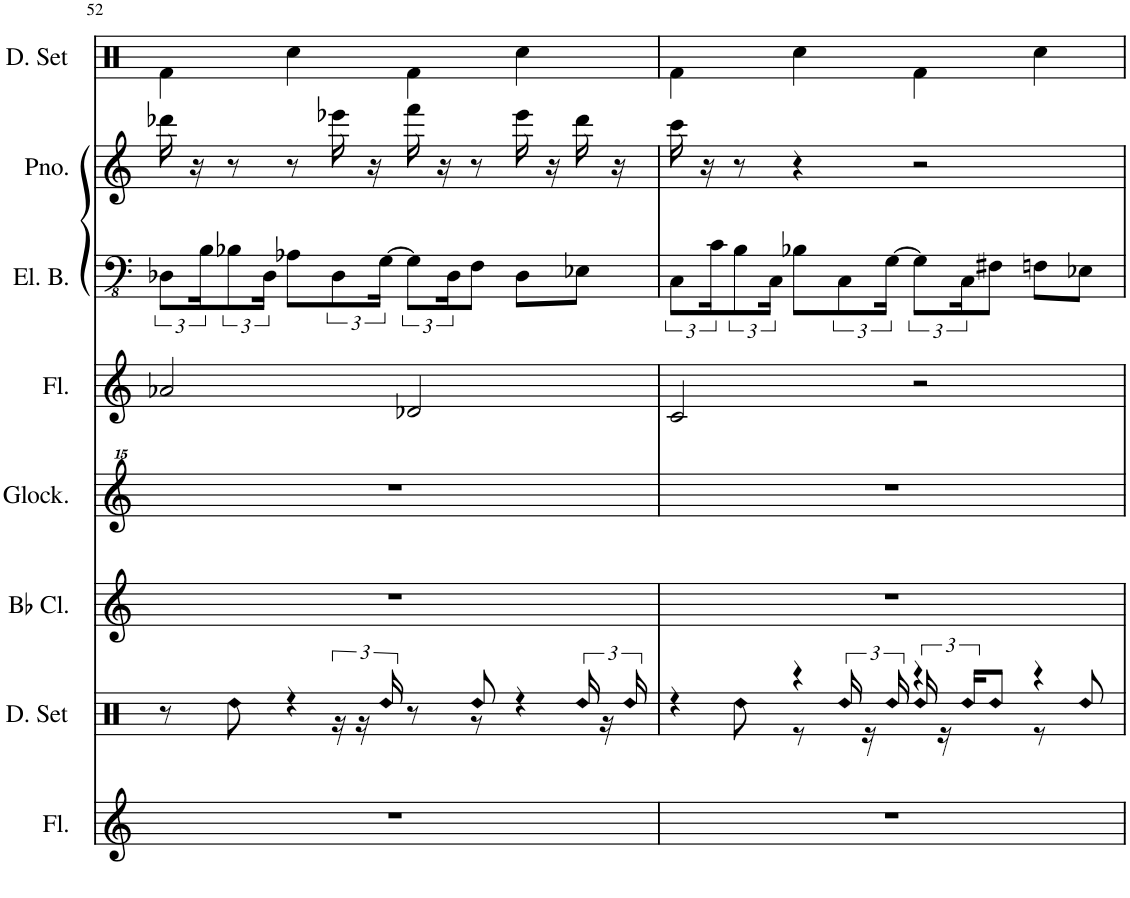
**kern	**kern	**kern	**kern	**kern	**kern	**kern	**kern
*part8	*part7	*part6	*part5	*part4	*part3	*part2	*part1
*staff8	*staff7	*staff6	*staff5	*staff4	*staff3	*staff2	*staff1
*I"Flute	*I"Drumset	*I"Bb Clarinet	*I"Glockenspiel	*I"Flute	*I"Electric Bass	*I"Piano	*I"Drumset
*I'Fl.	*I'D. Set	*I'Bb Cl.	*I'Glock.	*I'Fl.	*I'El. B.	*I'Pno.	*I'D. Set
!!LO:PB:g=z
*clefG2	*clefX	*clefG2	*clefG^^2	*clefG2	*clefFv4	*clefG2	*clefX
*	*	*Trd1c2	*	*	*	*	*
*k[]	*k[]	*k[]	*k[]	*k[]	*k[]	*k[]	*k[]
*M4/4	*M4/4	*M4/4	*M4/4	*M4/4	*M4/4	*M4/4	*M4/4
=52	=52	=52	=52	=52	=52	=52	=52
*	*^	*	*	*	*	*	*
1r	8r	4.ryy	1r	1r	2a-X/	12DD-X\L	16ddd-X\	4Rf\
.	.	.	.	.	.	.	16r	.
.	.	.	.	.	.	24BB\K	.	.
!	!LO:N:head=diamond	!	!	!	!	!	!	!
.	8Rdd\	.	.	.	.	12BB-X\	8r	.
.	.	.	.	.	.	24DD-\Jk	.	.
.	4r	.	.	.	.	8AA-X\L	8r	4Rcc\
.	.	24r	.	.	.	12DD-\	16eee-X\	.
.	.	24r	.	.	.	.	.	.
.	.	.	.	.	.	.	16r	.
!	!	!LO:N:head=diamond	!	!	!	!	!	!
.	.	24Rdd/	.	.	.	[8GG\J	.	.
.	8r	8ryy	.	.	2d-X/	.	16fff\	4Rf\
.	.	.	.	.	.	.	16r	.
.	.	.	.	.	.	24DD-\K	.	.
!	!LO:N:head=diamond	!	!	!	!	!	!	!
.	8Rdd/	8r	.	.	.	8FF\J	8r	.
.	4r	8ryy	.	.	.	8DD-\L	16eee-\	4Rcc\
.	.	.	.	.	.	.	16r	.
!	!	!LO:N:head=diamond	!	!	!	!	!	!
.	.	24Rdd/	.	.	.	8EE-X\J	16ddd-\	.
.	.	24r	.	.	.	.	.	.
.	.	.	.	.	.	.	16r	.
!	!	!LO:N:head=diamond	!	!	!	!	!	!
.	.	24Rdd/	.	.	.	.	.	.
=53	=53	=53	=53	=53	=53	=53	=53	=53
1r	4r	8ryy	1r	1r	2c/	12CC\L	16ccc\	4Rf\
.	.	.	.	.	.	.	16r	.
.	.	.	.	.	.	24C\K	.	.
!	!	!LO:N:head=diamond	!	!	!	!	!	!
.	.	8Rdd\	.	.	.	12BB\	8r	.
.	.	.	.	.	.	24CC\Jk	.	.
.	4r	8r	.	.	.	8BB-X\L	4r	4Rcc\
!	!	!LO:N:head=diamond	!	!	!	!	!	!
.	.	24Rdd/	.	.	.	12CC\	.	.
.	.	24r	.	.	.	.	.	.
!	!	!LO:N:head=diamond	!	!	!	!	!	!
.	.	24Rdd/	.	.	.	[8GG\J	.	.
!	!	!LO:N:head=diamond	!	!	!	!	!	!
.	4r	24Rdd/	.	.	2r	.	2r	4Rf\
.	.	24r	.	.	.	.	.	.
!	!	!LO:N:head=diamond	!	!	!	!	!	!
.	.	24Rdd/KL	.	.	.	24CC\K	.	.
!	!	!LO:N:head=diamond	!	!	!	!	!	!
.	.	8Rdd/J	.	.	.	8FF#X\J	.	.
.	4r	8r	.	.	.	8FFn\L	.	4Rcc\
!	!	!LO:N:head=diamond	!	!	!	!	!	!
.	.	8Rdd/	.	.	.	8EE-X\J	.	.
*	*v	*v	*	*	*	*	*	*
=	=	=	=	=	=	=	=
*-	*-	*-	*-	*-	*-	*-	*-
